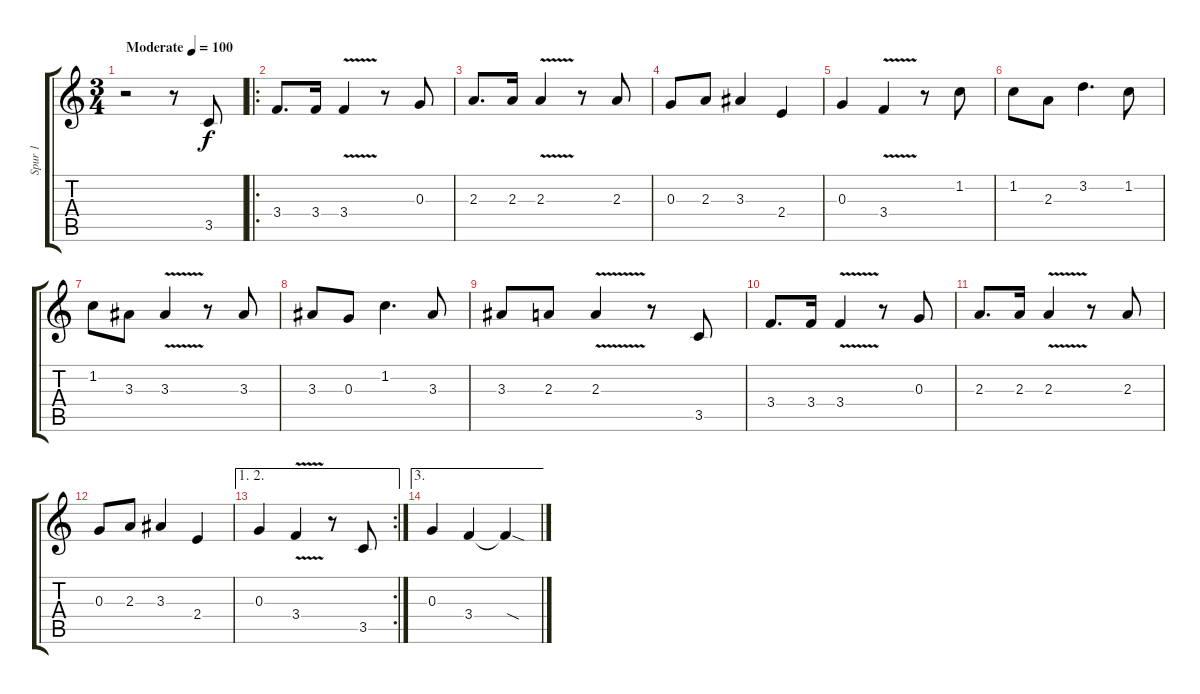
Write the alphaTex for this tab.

\track ("Spur 1" "Spur 1") {instrument distortionguitar}
\staff {score tabs}
\tuning (E4 B3 G3 D3 A2 E2) {hide}
\ts (3 4)
\tempo (100 "Moderate")
\clef g2
\ks c
r.2{dy f instrument distortionguitar} r.8 3.5.8 |
\ro
3.4.8{d} 3.4.16 3.4{v}.4 r.8 0.3.8 |
2.3.8{d} 2.3.16 2.3{v}.4 r.8 2.3.8 |
0.3.8 2.3.8 3.3.4 2.4.4 |
0.3.4 3.4{v}.4 r.8 1.2.8 |
1.2.8 2.3.8 3.2.4{d} 1.2.8 |
1.2.8 3.3.8 3.3{v}.4 r.8 3.3.8 |
3.3.8 0.3.8 1.2.4{d} 3.3.8 |
3.3.8 2.3.8 2.3{v}.4 r.8 3.5.8 |
3.4.8{d} 3.4.16 3.4{v}.4 r.8 0.3.8 |
2.3.8{d} 2.3.16 2.3{v}.4 r.8 2.3.8 |
0.3.8 2.3.8 3.3.4 2.4.4 |
\ae (1 2)
\rc 2
0.3.4 3.4{v}.4 r.8 3.5.8 |
\ae 3
0.3.4 3.4.4 3.4{sod t}.4
